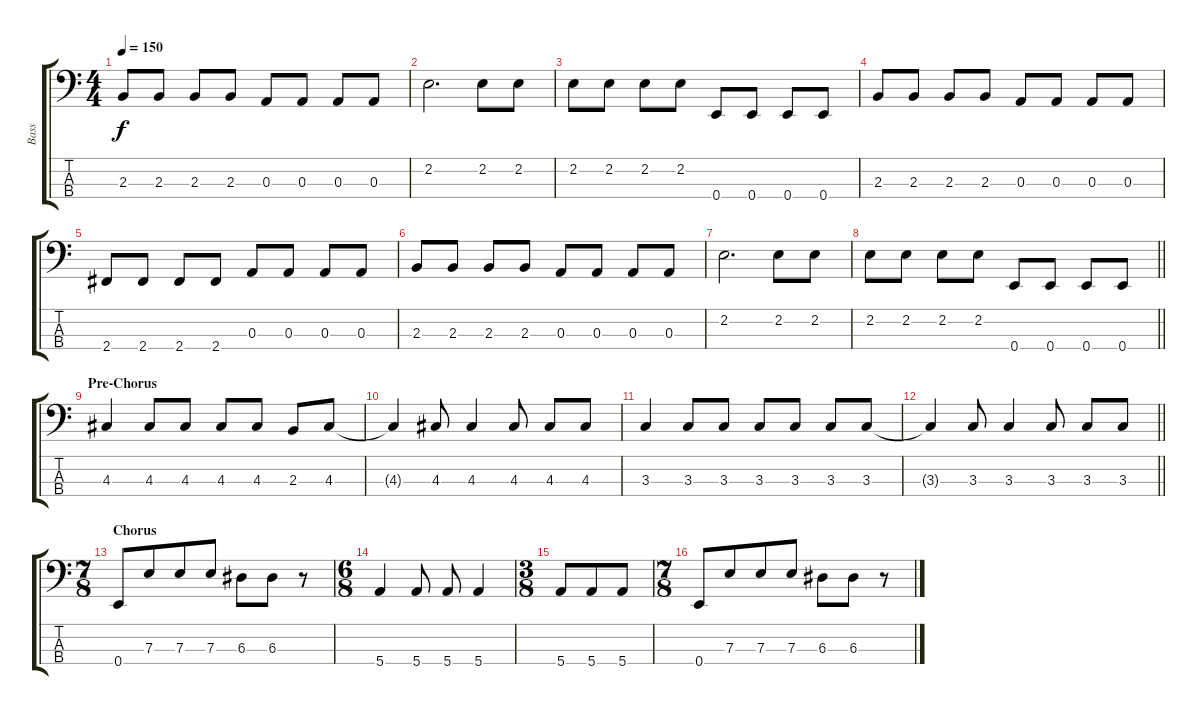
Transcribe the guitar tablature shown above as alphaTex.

\track ("Bass" "Bass") {instrument electricbassfinger}
\staff {score tabs}
\tuning (G2 D2 A1 E1) {hide}
\ts (4 4)
\tempo 150
\clef f4
\ks c
2.3.8{dy f} 2.3.8 2.3.8 2.3.8 0.3.8 0.3.8 0.3.8 0.3.8 |
2.2.2{d} 2.2.8 2.2.8 |
2.2.8 2.2.8 2.2.8 2.2.8 0.4.8 0.4.8 0.4.8 0.4.8 |
2.3.8 2.3.8 2.3.8 2.3.8 0.3.8 0.3.8 0.3.8 0.3.8 |
2.4.8 2.4.8 2.4.8 2.4.8 0.3.8 0.3.8 0.3.8 0.3.8 |
2.3.8 2.3.8 2.3.8 2.3.8 0.3.8 0.3.8 0.3.8 0.3.8 |
2.2.2{d} 2.2.8 2.2.8 |
\barLineRight lightlight
2.2.8 2.2.8 2.2.8 2.2.8 0.4.8 0.4.8 0.4.8 0.4.8 |
\section ("" "Pre-Chorus")
4.3.4 4.3.8 4.3.8 4.3.8 4.3.8 2.3.8 4.3.8 |
4.3{t}.4 4.3.8 4.3.4 4.3.8 4.3.8 4.3.8 |
3.3.4 3.3.8 3.3.8 3.3.8 3.3.8 3.3.8 3.3.8 |
\barLineRight lightlight
3.3{t}.4 3.3.8 3.3.4 3.3.8 3.3.8 3.3.8 |
\ts (7 8)
\section ("" "Chorus")
0.4.8 7.3.8 7.3.8 7.3.8 6.3.8 6.3.8 r.8 |
\ts (6 8)
5.4.4 5.4.8 5.4.8 5.4.4 |
\ts (3 8)
5.4.8 5.4.8 5.4.8 |
\ts (7 8)
0.4.8 7.3.8 7.3.8 7.3.8 6.3.8 6.3.8 r.8
